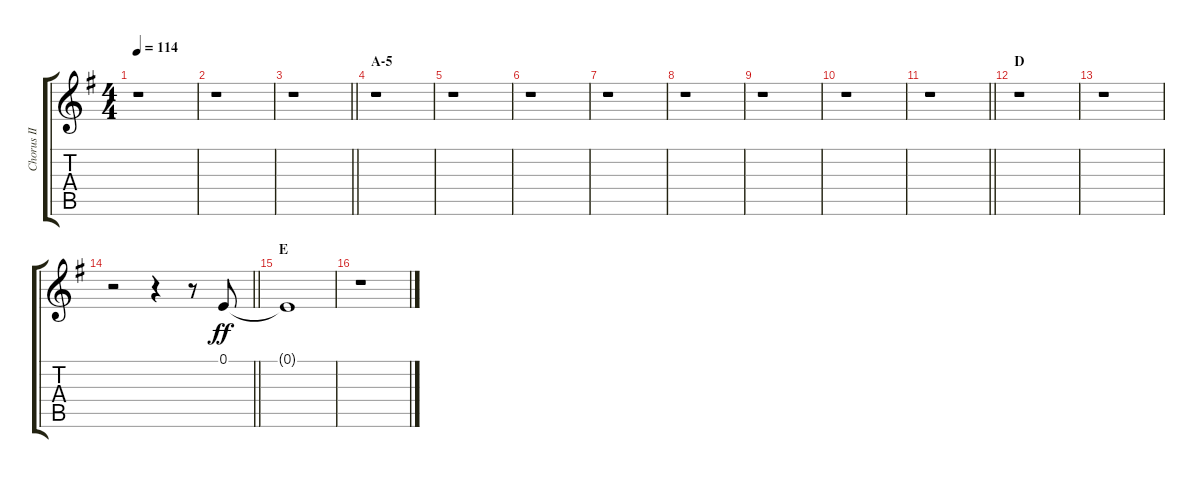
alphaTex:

\track ("Chorus II" "Chorus II") {instrument voiceoohs}
\staff {score tabs}
\tuning (E4 B3 G3 D3 A2 E2) {hide}
\ts (4 4)
\tempo 114
\clef g2
\ks g
r.1{dy ff} |
r.1 |
\barLineRight lightlight
r.1 |
\section ("" "A-5")
r.1 |
r.1 |
r.1 |
r.1 |
r.1 |
r.1 |
r.1 |
\barLineRight lightlight
r.1 |
\section ("" "D")
r.1 |
r.1 |
\barLineRight lightlight
r.2 r.4 r.8 0.1.8 |
\section ("" "E")
0.1{t}.1 |
r.1
